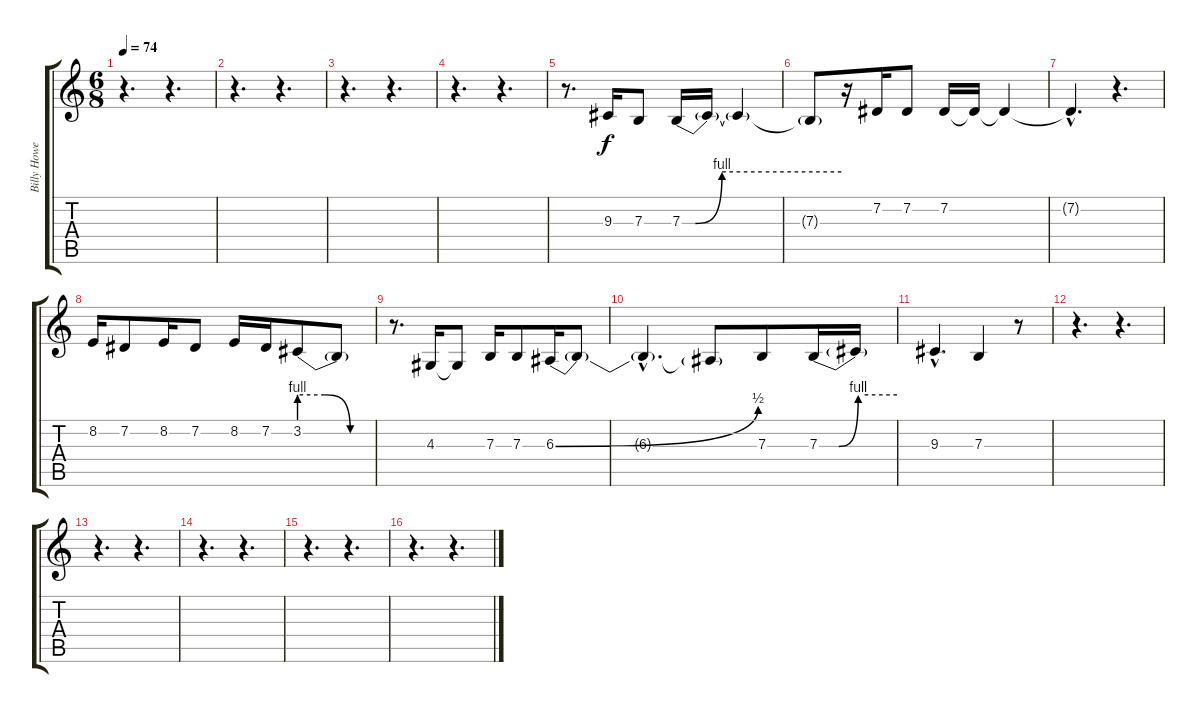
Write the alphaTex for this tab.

\track ("Billy Howerdel - Backing Vocals" "Billy Howe") {instrument lead2sawtooth}
\staff {score tabs}
\tuning (Db4 Ab3 E3 B2 Gb2 Db2) {hide}
\ts (6 8)
\tempo 74
\clef g2
\ks c
r.4{d dy f} r.4{d} |
r.4{d} r.4{d} |
r.4{d} r.4{d} |
r.4{d} r.4{d} |
r.8{d} 9.3.16 7.3.8 7.3{be (custom 0 0 5 0 15 4 30 4 60 4)}.16 7.3{t}.16 7.3{t}.4 |
7.3{t}.8 r.16 7.2.16 7.2.8 7.2.16 7.2{t}.16 7.2{t}.4 |
7.2{hac t}.4{d} r.4{d} |
8.2.16 7.2.8 8.2.16 7.2.8 8.2.16 7.2.16 3.2{be (custom 0 4 20 4 40 0 60 0)}.8 3.2{t}.8 |
r.8{d} 4.3.16 4.3{t}.8 7.3.16 7.3.8 6.3{be (bend 0 0 60 2)}.16 6.3{t}.8 |
6.3{hac t}.4{d} 6.3{t}.8 7.3.8 7.3{be (custom 0 0 15 0 30 4 60 4)}.16 7.3{t}.16 |
9.3{hac}.4{d} 7.3.4 r.8 |
r.4{d} r.4{d} |
r.4{d} r.4{d} |
r.4{d} r.4{d} |
r.4{d} r.4{d} |
r.4{d} r.4{d}
